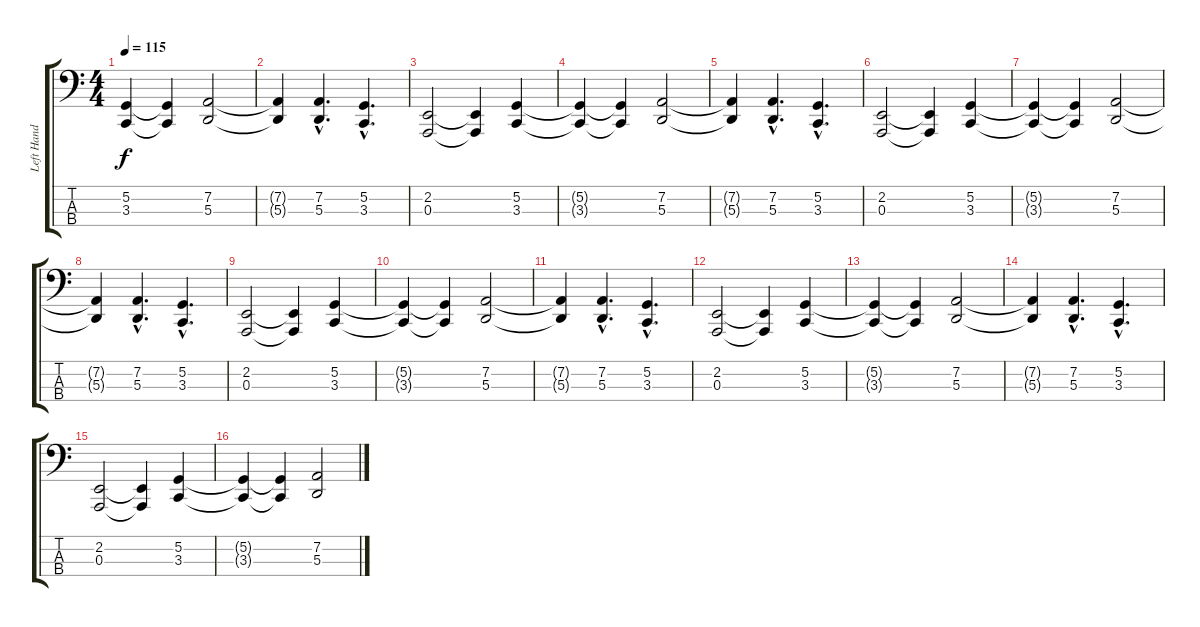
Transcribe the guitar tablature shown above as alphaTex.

\track ("Left Hand Piano" "Left Hand ") {instrument acousticgrandpiano}
\staff {score tabs}
\tuning (G2 D2 A1 E1) {hide}
\ts (4 4)
\tempo 115
\clef f4
\ks c
(5.2{t} 3.3{t}).4{dy f} (5.2{t} 3.3{t}).4 (7.2 5.3).2 |
(7.2{t} 5.3{t}).4 (7.2{hac} 5.3{hac}).4{d} (5.2{hac} 3.3{hac}).4{d} |
(2.2 0.3).2 (2.2{t} 0.3{t}).4 (5.2 3.3).4 |
(5.2{t} 3.3{t}).4 (5.2{t} 3.3{t}).4 (7.2 5.3).2 |
(7.2{t} 5.3{t}).4 (7.2{hac} 5.3{hac}).4{d} (5.2{hac} 3.3{hac}).4{d} |
(2.2 0.3).2 (2.2{t} 0.3{t}).4 (5.2 3.3).4 |
(5.2{t} 3.3{t}).4 (5.2{t} 3.3{t}).4 (7.2 5.3).2 |
(7.2{t} 5.3{t}).4 (7.2{hac} 5.3{hac}).4{d} (5.2{hac} 3.3{hac}).4{d} |
(2.2 0.3).2 (2.2{t} 0.3{t}).4 (5.2 3.3).4 |
(5.2{t} 3.3{t}).4 (5.2{t} 3.3{t}).4 (7.2 5.3).2 |
(7.2{t} 5.3{t}).4 (7.2{hac} 5.3{hac}).4{d} (5.2{hac} 3.3{hac}).4{d} |
(2.2 0.3).2 (2.2{t} 0.3{t}).4 (5.2 3.3).4 |
(5.2{t} 3.3{t}).4 (5.2{t} 3.3{t}).4 (7.2 5.3).2 |
(7.2{t} 5.3{t}).4 (7.2{hac} 5.3{hac}).4{d} (5.2{hac} 3.3{hac}).4{d} |
(2.2 0.3).2 (2.2{t} 0.3{t}).4 (5.2 3.3).4 |
(5.2{t} 3.3{t}).4 (5.2{t} 3.3{t}).4 (7.2 5.3).2
